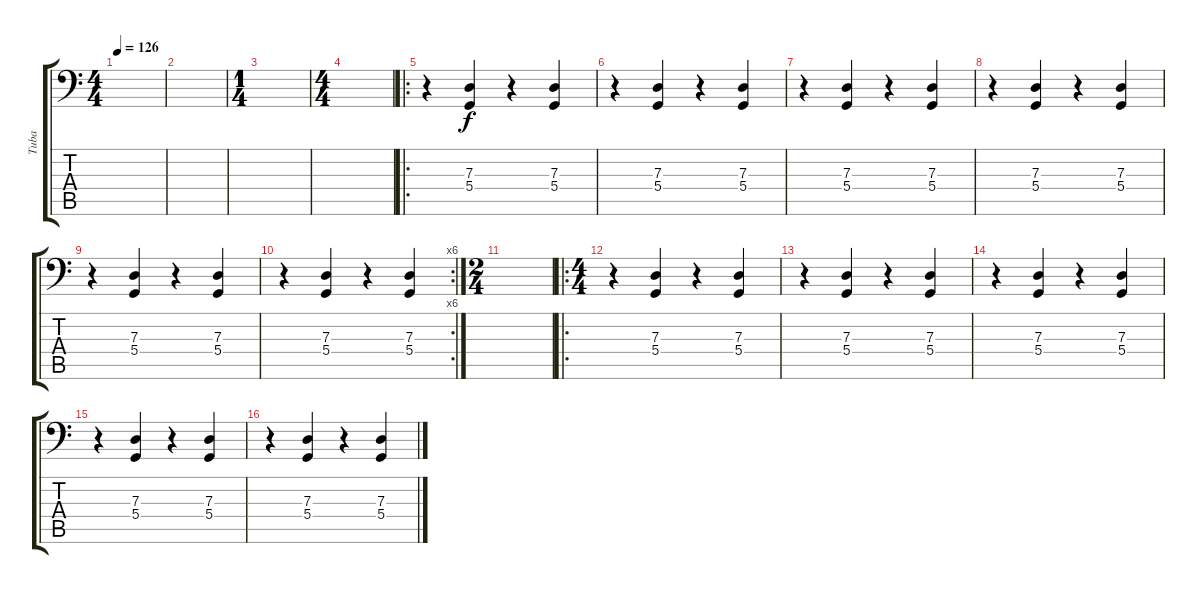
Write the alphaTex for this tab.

\track ("Tuba" "Tuba") {instrument tuba}
\staff {score tabs}
\tuning (E3 B2 G2 D2 A1 E1) {hide}
\ts (4 4)
\tempo 126
\clef f4
\ks c
|
|
\ts (1 4)
|
\ts (4 4)
|
\ro
r.4 (7.3 5.4).4 r.4 (7.3 5.4).4 |
r.4 (7.3 5.4).4 r.4 (7.3 5.4).4 |
r.4 (7.3 5.4).4 r.4 (7.3 5.4).4 |
r.4 (7.3 5.4).4 r.4 (7.3 5.4).4 |
r.4 (7.3 5.4).4 r.4 (7.3 5.4).4 |
\rc 6
r.4 (7.3 5.4).4 r.4 (7.3 5.4).4 |
\ts (2 4)
|
\ro
\ts (4 4)
r.4 (7.3 5.4).4 r.4 (7.3 5.4).4 |
r.4 (7.3 5.4).4 r.4 (7.3 5.4).4 |
r.4 (7.3 5.4).4 r.4 (7.3 5.4).4 |
r.4 (7.3 5.4).4 r.4 (7.3 5.4).4 |
r.4 (7.3 5.4).4 r.4 (7.3 5.4).4
